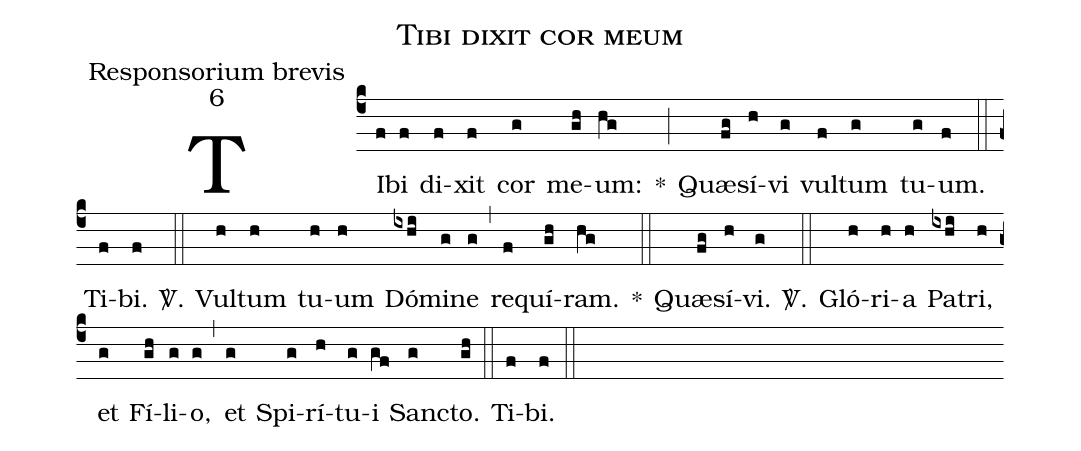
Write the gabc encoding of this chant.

name:Tibi dixit cor meum;
office-part:Responsorium brevis;
mode:6;
%%
(c4)
TI(f)bi(f) di(f)xit(f) cor(g) me(gh)um:(hg) *(;)
Quæ(fg)sí(h)vi(g) vul(f)tum(g) tu(g)um.(f) (::)
Ti(f)bi.(f) <sp>V/</sp>.(::)
Vul(h)tum(h) tu(h)um(h) Dó(ixhi)mi(g)ne(g) (,)
re(f)quí(gh)ram.(hg) *(::)
Quæ(fg)sí(h)vi.(g) <sp>V/</sp>.(::)
Gló(h)ri(h)a(h) Pa(ixhi)tri,(h) et(g) Fí(gh)li(g)o,(g) (,)
et(g) Spi(g)rí(h)tu(g)i(gf) Sanc(g)to.(gh) (::)
Ti(f)bi.(f) (::)
